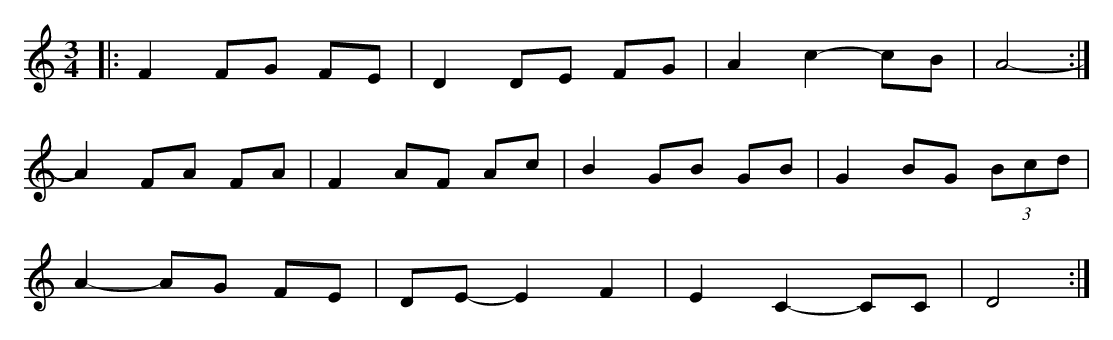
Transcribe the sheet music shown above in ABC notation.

X:1
M:3/4
K:Ddor
|:F2 FG FE|D2 DE FG|A2 c2- cB|A4-:|
A2 FA FA|F2 AF Ac|B2 GB GB|G2 BG (3Bcd|
A2- AG FE|DE- E2 F2|E2 C2- CC|D4:|
